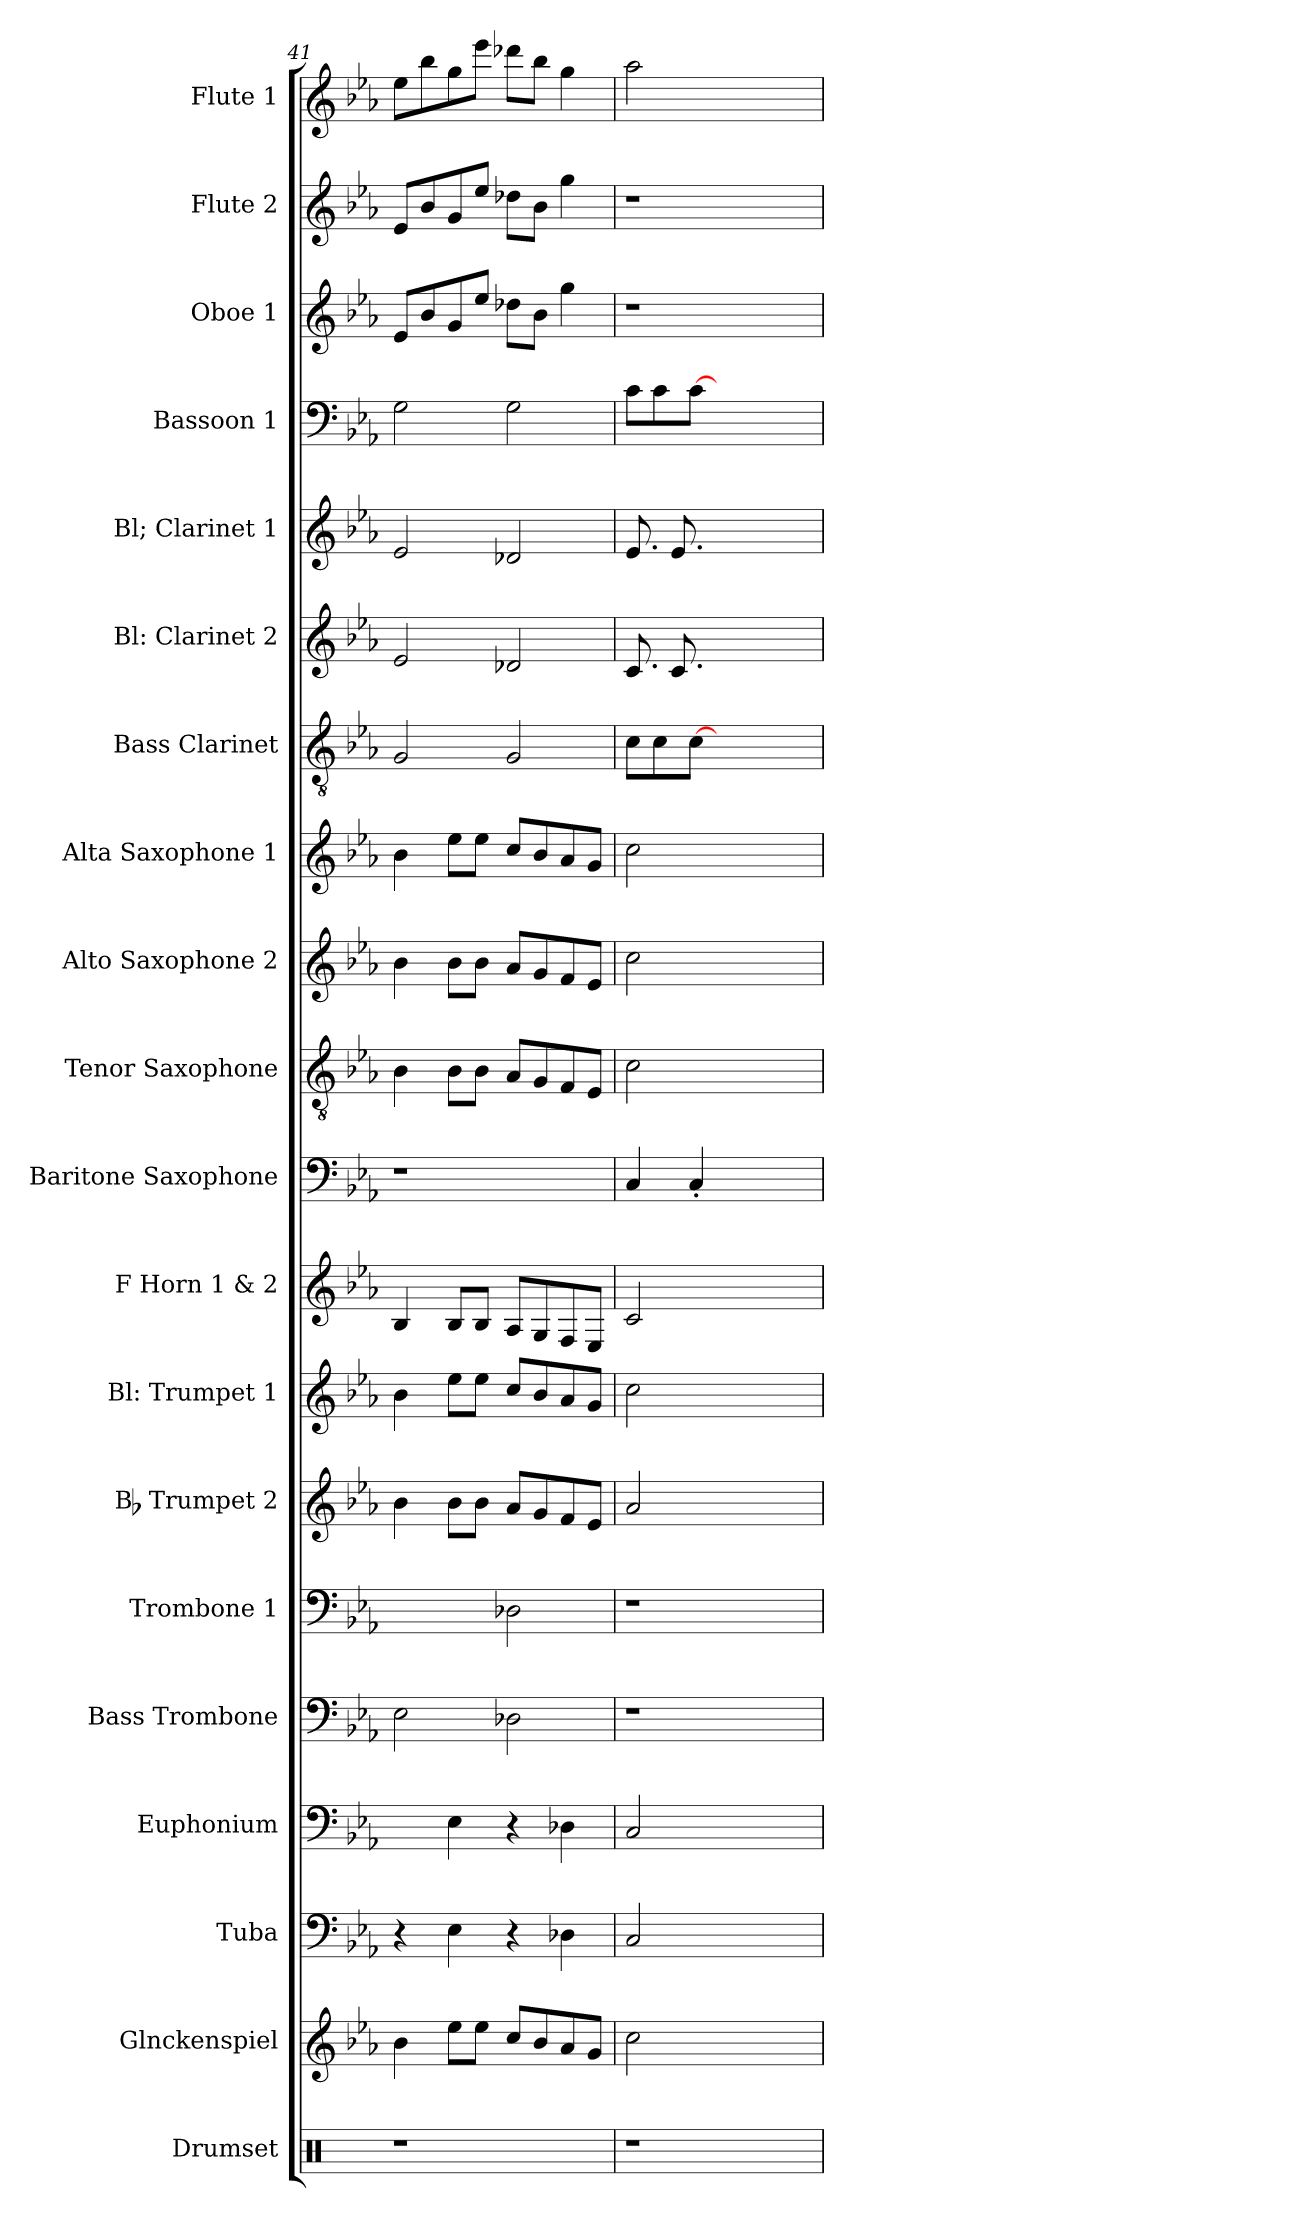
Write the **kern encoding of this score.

**kern	**kern	**kern	**kern	**kern	**kern	**kern	**kern	**kern	**kern	**kern	**kern	**kern	**kern	**kern	**kern	**kern	**kern	**kern	**kern
*part20	*part19	*part18	*part17	*part16	*part15	*part14	*part13	*part12	*part11	*part10	*part9	*part8	*part7	*part6	*part5	*part4	*part3	*part2	*part1
*staff20	*staff19	*staff18	*staff17	*staff16	*staff15	*staff14	*staff13	*staff12	*staff11	*staff10	*staff9	*staff8	*staff7	*staff6	*staff5	*staff4	*staff3	*staff2	*staff1
*I"Drumset	*I"Glnckenspiel	*I"Tuba	*I"Euphonium	*I"Bass Trombone	*I"Trombone 1	*I"Bb Trumpet 2	*I"Bl: Trumpet 1	*I"F Horn 1 & 2	*I"Baritone Saxophone	*I"Tenor Saxophone	*I"Alto Saxophone 2	*I"Alta Saxophone 1	*I"Bass Clarinet	*I"Bl: Clarinet 2	*I"Bl; Clarinet 1	*I"Bassoon 1	*I"Oboe 1	*I"Flute 2	*I"Flute 1
*clefX	*clefG2	*clefF4	*clefF4	*clefF4	*clefF4	*clefG2	*clefG2	*clefG2	*clefF4	*clefGv2	*clefG2	*clefG2	*clefGv2	*clefG2	*clefG2	*clefF4	*clefG2	*clefG2	*clefG2
*	*k[b-e-a-]	*k[b-e-a-]	*k[b-e-a-]	*k[b-e-a-]	*k[b-e-a-]	*k[b-e-a-]	*k[b-e-a-]	*k[b-e-a-]	*k[b-e-a-]	*k[b-e-a-]	*k[b-e-a-]	*k[b-e-a-]	*k[b-e-a-]	*k[b-e-a-]	*k[b-e-a-]	*k[b-e-a-]	*k[b-e-a-]	*k[b-e-a-]	*k[b-e-a-]
=41	=41	=41	=41	=41	=41	=41	=41	=41	=41	=41	=41	=41	=41	=41	=41	=41	=41	=41	=41
1r	4b-\	4r	4ryy	2E-\	2ryy	4b-\	4b-\	4B-/	1r	4B-\	4b-\	4b-\	2G/	2e-/	2e-/	2G\	8e-/L	8e-/L	8ee-\L
.	.	.	.	.	.	.	.	.	.	.	.	.	.	.	.	.	8b-/	8b-/	8bb-\
.	8ee-\L	4E-\	4E-\	.	.	8b-\L	8ee-\L	8B-/L	.	8B-\L	8b-\L	8ee-\L	.	.	.	.	8g/	8g/	8gg\
.	8ee-\J	.	.	.	.	8b-\J	8ee-\J	8B-/J	.	8B-\J	8b-\J	8ee-\J	.	.	.	.	8ee-/J	8ee-/J	8eee-\J
.	8cc/L	4r	4r	2D-X\	2D-X\	8a-/L	8cc/L	8A-/L	.	8A-/L	8a-/L	8cc/L	2G/	2d-X/	2d-X/	2G\	8dd-X\L	8dd-X\L	8ddd-X\L
.	8b-/	.	.	.	.	8g/	8b-/	8G/	.	8G/	8g/	8b-/	.	.	.	.	8b-\J	8b-\J	8bb-\J
.	8a-/	4D-X\	4D-X\	.	.	8f/	8a-/	8F/	.	8F/	8f/	8a-/	.	.	.	.	4gg\	4gg\	4gg\
.	8g/J	.	.	.	.	8e-/J	8g/J	8E-/J	.	8E-/J	8e-/J	8g/J	.	.	.	.	.	.	.
=42	=42	=42	=42	=42	=42	=42	=42	=42	=42	=42	=42	=42	=42	=42	=42	=42	=42	=42	=42
1r	2cc\	2C/	2C/	1r	1r	2a-/	2cc\	2c/	4C/	2c\	2cc\	2cc\	8c\L	8.c/L	8.e-/L	8c\L	1r	1r	2aa-\
.	.	.	.	.	.	.	.	.	.	.	.	.	8c\	.	.	8c\	.	.	.
.	.	.	.	.	.	.	.	.	.	.	.	.	.	8.c/	8.e-/	.	.	.	.
.	.	.	.	.	.	.	.	.	4C'>/	.	.	.	[>8c\J	.	.	[>8c\J	.	.	.
.	.	.	.	.	.	.	.	.	.	.	.	.	2ryy	2ryy	2ryy	2ryy	.	.	.
.	2ryy	2ryy	2ryy	.	.	2ryy	2ryy	2ryy	2ryy	2ryy	2ryy	2ryy	.	.	.	.	.	.	2ryy
.	.	.	.	.	.	.	.	.	.	.	.	.	8ryy	8ryy	8ryy	8ryy	.	.	.
=	=	=	=	=	=	=	=	=	=	=	=	=	=	=	=	=	=	=	=
*-	*-	*-	*-	*-	*-	*-	*-	*-	*-	*-	*-	*-	*-	*-	*-	*-	*-	*-	*-
